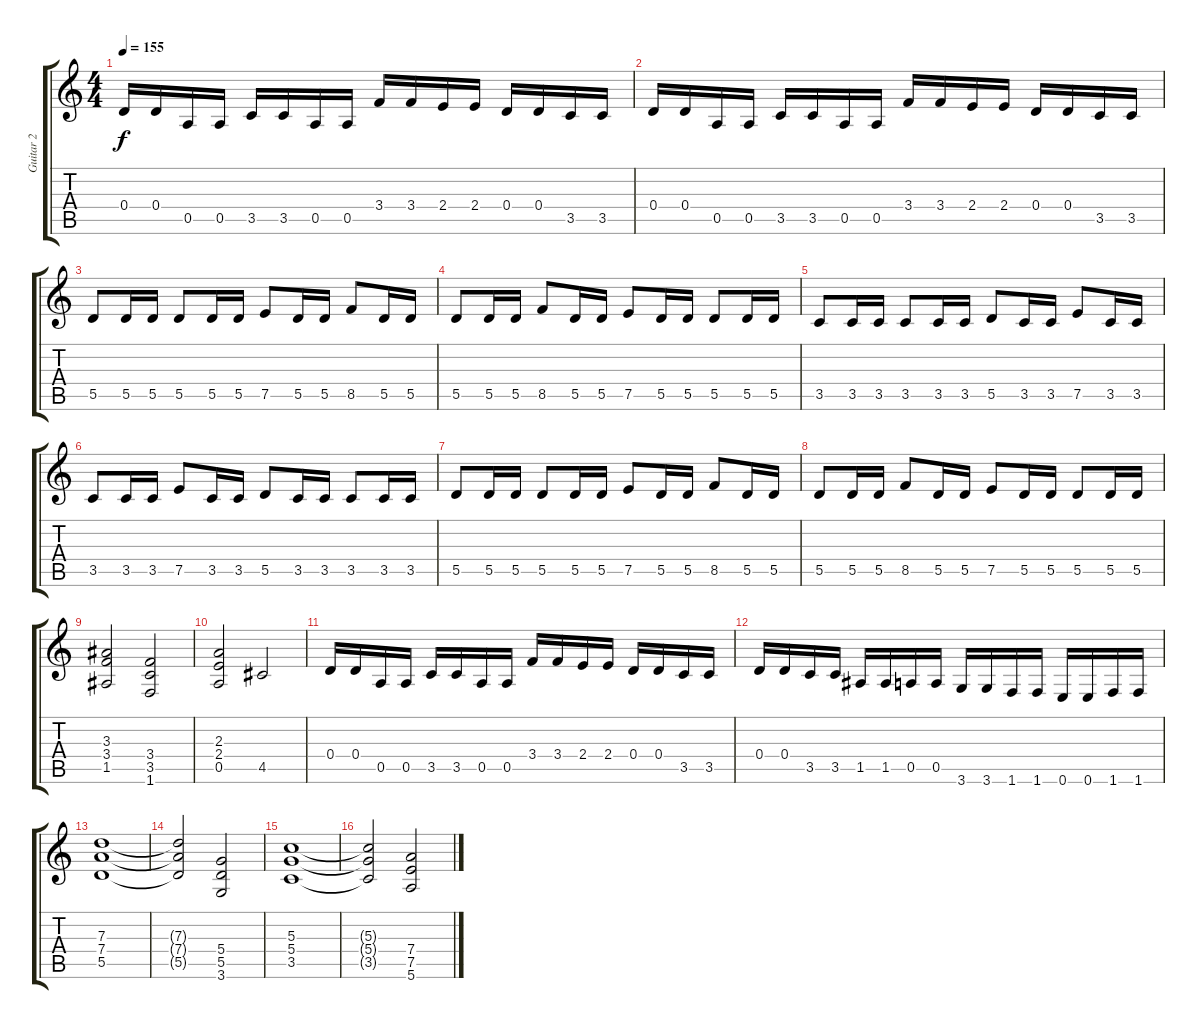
\track ("Guitar 2" "Guitar 2") {instrument distortionguitar}
\staff {score tabs}
\tuning (E4 B3 G3 D3 A2 E2) {hide}
\ts (4 4)
\tempo 155
\clef g2
\ks c
0.4.16{dy f} 0.4.16 0.5.16 0.5.16 3.5.16 3.5.16 0.5.16 0.5.16 3.4.16 3.4.16 2.4.16 2.4.16 0.4.16 0.4.16 3.5.16 3.5.16 |
0.4.16 0.4.16 0.5.16 0.5.16 3.5.16 3.5.16 0.5.16 0.5.16 3.4.16 3.4.16 2.4.16 2.4.16 0.4.16 0.4.16 3.5.16 3.5.16 |
5.5.8 5.5.16 5.5.16 5.5.8 5.5.16 5.5.16 7.5.8 5.5.16 5.5.16 8.5.8 5.5.16 5.5.16 |
5.5.8 5.5.16 5.5.16 8.5.8 5.5.16 5.5.16 7.5.8 5.5.16 5.5.16 5.5.8 5.5.16 5.5.16 |
3.5.8 3.5.16 3.5.16 3.5.8 3.5.16 3.5.16 5.5.8 3.5.16 3.5.16 7.5.8 3.5.16 3.5.16 |
3.5.8 3.5.16 3.5.16 7.5.8 3.5.16 3.5.16 5.5.8 3.5.16 3.5.16 3.5.8 3.5.16 3.5.16 |
5.5.8 5.5.16 5.5.16 5.5.8 5.5.16 5.5.16 7.5.8 5.5.16 5.5.16 8.5.8 5.5.16 5.5.16 |
5.5.8 5.5.16 5.5.16 8.5.8 5.5.16 5.5.16 7.5.8 5.5.16 5.5.16 5.5.8 5.5.16 5.5.16 |
(3.3 3.4 1.5).2 (3.4 3.5 1.6).2 |
(2.3 2.4 0.5).2 4.5.2 |
0.4.16 0.4.16 0.5.16 0.5.16 3.5.16 3.5.16 0.5.16 0.5.16 3.4.16 3.4.16 2.4.16 2.4.16 0.4.16 0.4.16 3.5.16 3.5.16 |
0.4.16 0.4.16 3.5.16 3.5.16 1.5.16 1.5.16 0.5.16 0.5.16 3.6.16 3.6.16 1.6.16 1.6.16 0.6.16 0.6.16 1.6.16 1.6.16 |
(7.3 7.4 5.5).1 |
(7.3{t} 7.4{t} 5.5{t}).2 (5.4 5.5 3.6).2 |
(5.3 5.4 3.5).1 |
(5.3{t} 5.4{t} 3.5{t}).2 (7.4 7.5 5.6).2
